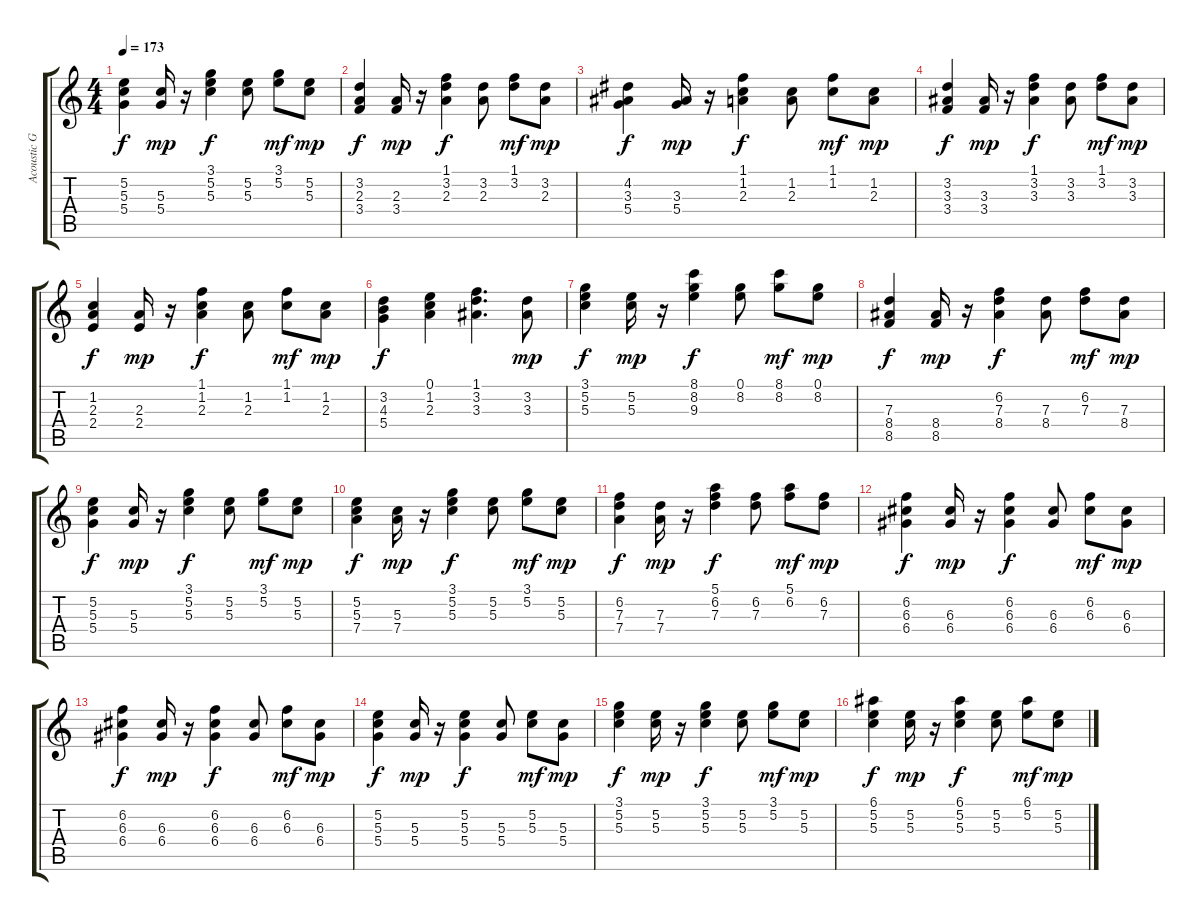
\track ("Acoustic Guitar" "Acoustic G") {instrument acousticguitarsteel}
\staff {score tabs}
\tuning (E4 B3 G3 D3 A2 E2) {hide}
\ts (4 4)
\tempo 173
\clef g2
\ks c
(5.2 5.3 5.4).4{dy f} (5.3 5.4).16{dy mp} r.16 (3.1 5.2 5.3).4{dy f} (5.2 5.3).8 (3.1 5.2).8{dy mf} (5.2 5.3).8{dy mp} |
(3.2 2.3 3.4).4{dy f} (2.3 3.4).16{dy mp} r.16 (1.1 3.2 2.3).4{dy f} (3.2 2.3).8 (1.1 3.2).8{dy mf} (3.2 2.3).8{dy mp} |
(4.2 3.3 5.4).4{dy f} (3.3 5.4).16{dy mp} r.16 (1.1 1.2 2.3).4{dy f} (1.2 2.3).8 (1.1 1.2).8{dy mf} (1.2 2.3).8{dy mp} |
(3.2 3.3 3.4).4{dy f} (3.3 3.4).16{dy mp} r.16 (1.1 3.2 3.3).4{dy f} (3.2 3.3).8 (1.1 3.2).8{dy mf} (3.2 3.3).8{dy mp} |
(1.2 2.3 2.4).4{dy f} (2.3 2.4).16{dy mp} r.16 (1.1 1.2 2.3).4{dy f} (1.2 2.3).8 (1.1 1.2).8{dy mf} (1.2 2.3).8{dy mp} |
(3.2 4.3 5.4).4{dy f} (0.1 1.2 2.3).4 (1.1 3.2 3.3).4{d} (3.2 3.3).8{dy mp} |
(3.1 5.2 5.3).4{dy f} (5.2 5.3).16{dy mp} r.16 (8.1 8.2 9.3).4{dy f} (0.1 8.2).8 (8.1 8.2).8{dy mf} (0.1 8.2).8{dy mp} |
(7.3 8.4 8.5).4{dy f} (8.4 8.5).16{dy mp} r.16 (6.2 7.3 8.4).4{dy f} (7.3 8.4).8 (6.2 7.3).8{dy mf} (7.3 8.4).8{dy mp} |
(5.2 5.3 5.4).4{dy f} (5.3 5.4).16{dy mp} r.16 (3.1 5.2 5.3).4{dy f} (5.2 5.3).8 (3.1 5.2).8{dy mf} (5.2 5.3).8{dy mp} |
(5.2 5.3 7.4).4{dy f} (5.3 7.4).16{dy mp} r.16 (3.1 5.2 5.3).4{dy f} (5.2 5.3).8 (3.1 5.2).8{dy mf} (5.2 5.3).8{dy mp} |
(6.2 7.3 7.4).4{dy f} (7.3 7.4).16{dy mp} r.16 (5.1 6.2 7.3).4{dy f} (6.2 7.3).8 (5.1 6.2).8{dy mf} (6.2 7.3).8{dy mp} |
(6.2 6.3 6.4).4{dy f} (6.3 6.4).16{dy mp} r.16 (6.2 6.3 6.4).4{dy f} (6.3 6.4).8 (6.2 6.3).8{dy mf} (6.3 6.4).8{dy mp} |
(6.2 6.3 6.4).4{dy f} (6.3 6.4).16{dy mp} r.16 (6.2 6.3 6.4).4{dy f} (6.3 6.4).8 (6.2 6.3).8{dy mf} (6.3 6.4).8{dy mp} |
(5.2 5.3 5.4).4{dy f} (5.3 5.4).16{dy mp} r.16 (5.2 5.3 5.4).4{dy f} (5.3 5.4).8 (5.2 5.3).8{dy mf} (5.3 5.4).8{dy mp} |
(3.1 5.2 5.3).4{dy f} (5.2 5.3).16{dy mp} r.16 (3.1 5.2 5.3).4{dy f} (5.2 5.3).8 (3.1 5.2).8{dy mf} (5.2 5.3).8{dy mp} |
(6.1 5.2 5.3).4{dy f} (5.2 5.3).16{dy mp} r.16 (6.1 5.2 5.3).4{dy f} (5.2 5.3).8 (6.1 5.2).8{dy mf} (5.2 5.3).8{dy mp}
